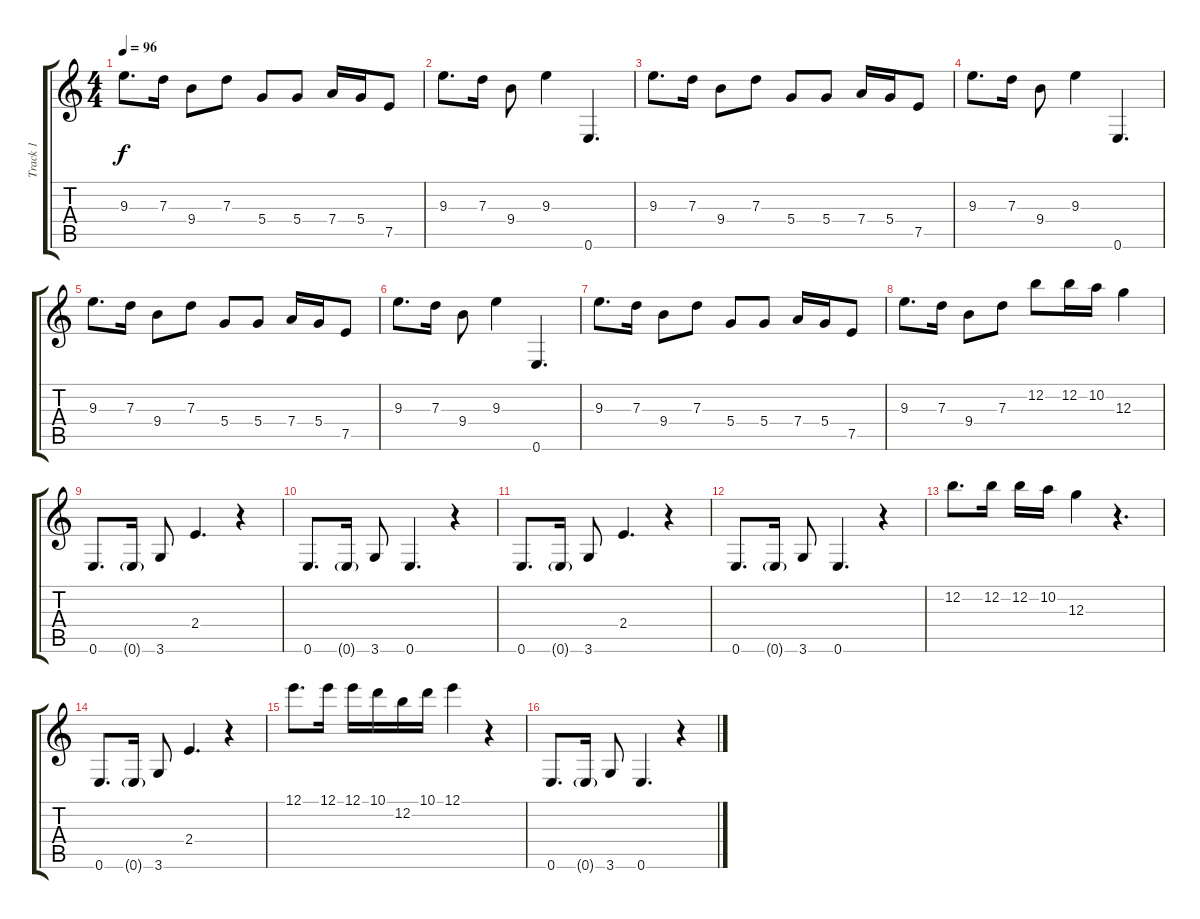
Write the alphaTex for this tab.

\track ("Track 1" "Track 1") {instrument acousticguitarsteel}
\staff {score tabs}
\tuning (E4 B3 G3 D3 A2 E2) {hide}
\ts (4 4)
\tempo 96
\clef g2
\ks c
9.3.8{d dy f instrument acousticguitarsteel} 7.3.16 9.4.8 7.3.8 5.4.8 5.4.8 7.4.16 5.4.16 7.5.8 |
9.3.8{d} 7.3.16 9.4.8 9.3.4 0.6.4{d} |
9.3.8{d} 7.3.16 9.4.8 7.3.8 5.4.8 5.4.8 7.4.16 5.4.16 7.5.8 |
9.3.8{d} 7.3.16 9.4.8 9.3.4 0.6.4{d} |
9.3.8{d} 7.3.16 9.4.8 7.3.8 5.4.8 5.4.8 7.4.16 5.4.16 7.5.8 |
9.3.8{d} 7.3.16 9.4.8 9.3.4 0.6.4{d} |
9.3.8{d} 7.3.16 9.4.8 7.3.8 5.4.8 5.4.8 7.4.16 5.4.16 7.5.8 |
9.3.8{d} 7.3.16 9.4.8 7.3.8 12.2.8 12.2.16 10.2.16 12.3.4 |
0.6.8{d} 0.6{g}.16 3.6.8 2.4.4{d} r.4 |
0.6.8{d} 0.6{g}.16 3.6.8 0.6.4{d} r.4 |
0.6.8{d} 0.6{g}.16 3.6.8 2.4.4{d} r.4 |
0.6.8{d} 0.6{g}.16 3.6.8 0.6.4{d} r.4 |
12.2.8{d} 12.2.16 12.2.16 10.2.16 12.3.4 r.4{d} |
0.6.8{d} 0.6{g}.16 3.6.8 2.4.4{d} r.4 |
12.1.8{d} 12.1.16 12.1.16 10.1.16 12.2.16 10.1.16 12.1.4 r.4 |
0.6.8{d} 0.6{g}.16 3.6.8 0.6.4{d} r.4
